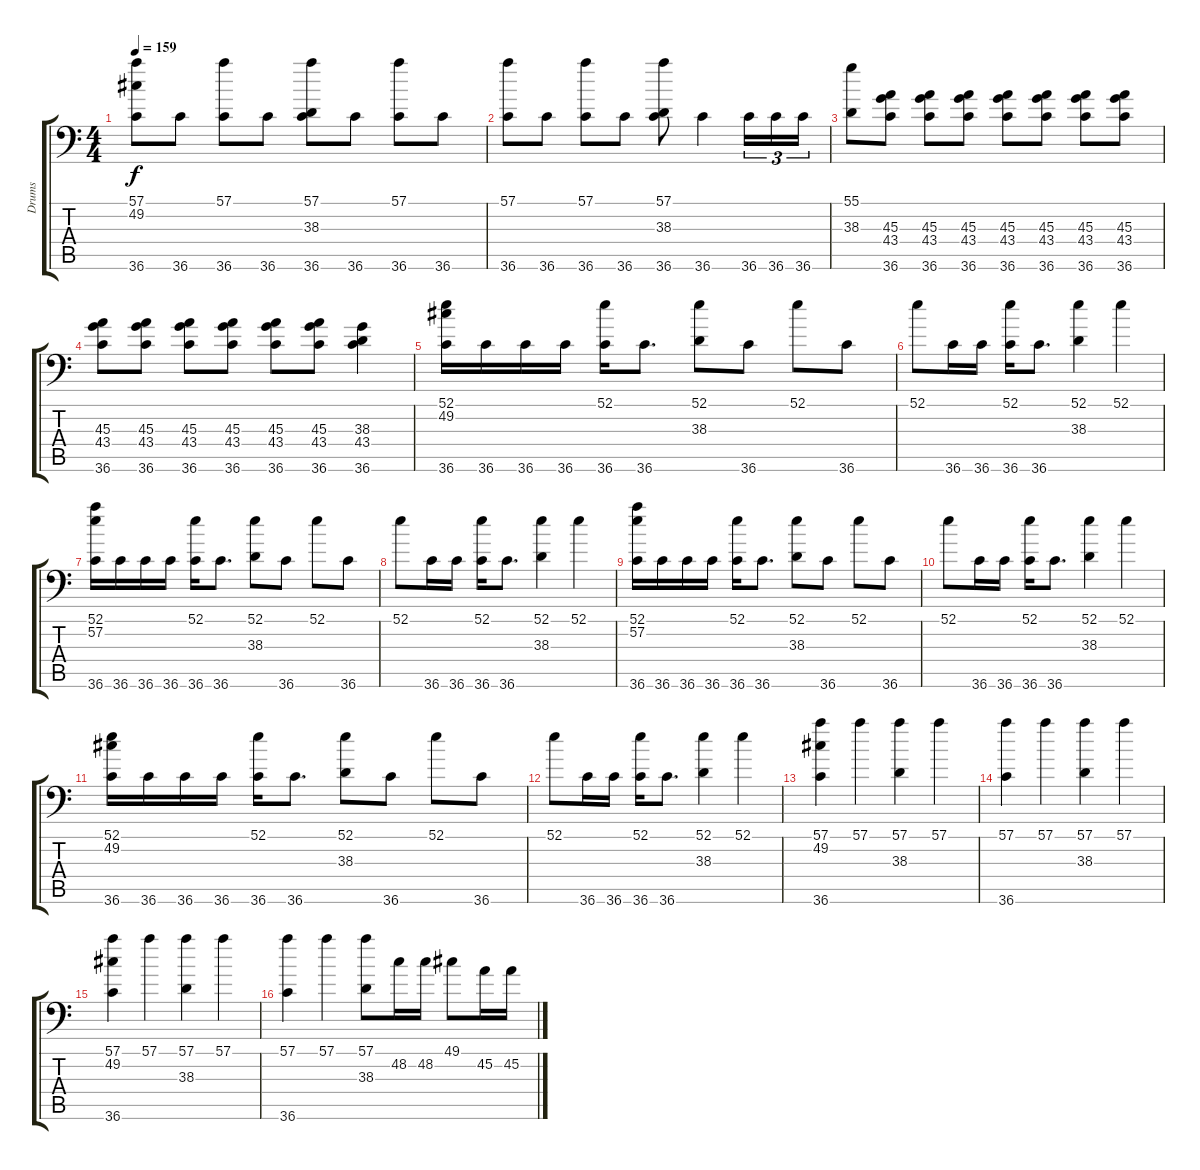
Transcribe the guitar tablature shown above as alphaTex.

\track ("Drums" "Drums") {instrument acousticgrandpiano}
\staff {score tabs}
\tuning (C-1 C-1 C-1 C-1 C-1 C-1) {hide}
\ts (4 4)
\tempo 159
\clef f4
\ks c
(57.1 49.2 36.6).8{dy f} 36.6.8 (57.1 36.6).8 36.6.8 (57.1 38.3 36.6).8 36.6.8 (57.1 36.6).8 36.6.8 |
(57.1 36.6).8 36.6.8 (57.1 36.6).8 36.6.8 (57.1 38.3 36.6).8 36.6.4 36.6.16{tu (3 2)} 36.6.16{tu (3 2)} 36.6.16{tu (3 2)} |
(55.1 38.3).8 (45.3 43.4 36.6).8 (45.3 43.4 36.6).8 (45.3 43.4 36.6).8 (45.3 43.4 36.6).8 (45.3 43.4 36.6).8 (45.3 43.4 36.6).8 (45.3 43.4 36.6).8 |
(45.3 43.4 36.6).8 (45.3 43.4 36.6).8 (45.3 43.4 36.6).8 (45.3 43.4 36.6).8 (45.3 43.4 36.6).8 (45.3 43.4 36.6).8 (38.3 43.4 36.6).4 |
(52.1 49.2 36.6).16 36.6.16 36.6.16 36.6.16 (52.1 36.6).16 36.6.8{d} (52.1 38.3).8 36.6.8 52.1.8 36.6.8 |
52.1.8 36.6.16 36.6.16 (52.1 36.6).16 36.6.8{d} (52.1 38.3).4 52.1.4 |
(52.1 57.2 36.6).16 36.6.16 36.6.16 36.6.16 (52.1 36.6).16 36.6.8{d} (52.1 38.3).8 36.6.8 52.1.8 36.6.8 |
52.1.8 36.6.16 36.6.16 (52.1 36.6).16 36.6.8{d} (52.1 38.3).4 52.1.4 |
(52.1 57.2 36.6).16 36.6.16 36.6.16 36.6.16 (52.1 36.6).16 36.6.8{d} (52.1 38.3).8 36.6.8 52.1.8 36.6.8 |
52.1.8 36.6.16 36.6.16 (52.1 36.6).16 36.6.8{d} (52.1 38.3).4 52.1.4 |
(52.1 49.2 36.6).16 36.6.16 36.6.16 36.6.16 (52.1 36.6).16 36.6.8{d} (52.1 38.3).8 36.6.8 52.1.8 36.6.8 |
52.1.8 36.6.16 36.6.16 (52.1 36.6).16 36.6.8{d} (52.1 38.3).4 52.1.4 |
(57.1 49.2 36.6).4 57.1.4 (57.1 38.3).4 57.1.4 |
(57.1 36.6).4 57.1.4 (57.1 38.3).4 57.1.4 |
(57.1 49.2 36.6).4 57.1.4 (57.1 38.3).4 57.1.4 |
(57.1 36.6).4 57.1.4 (57.1 38.3).8 48.2.16 48.2.16 49.1.8 45.2.16 45.2.16
